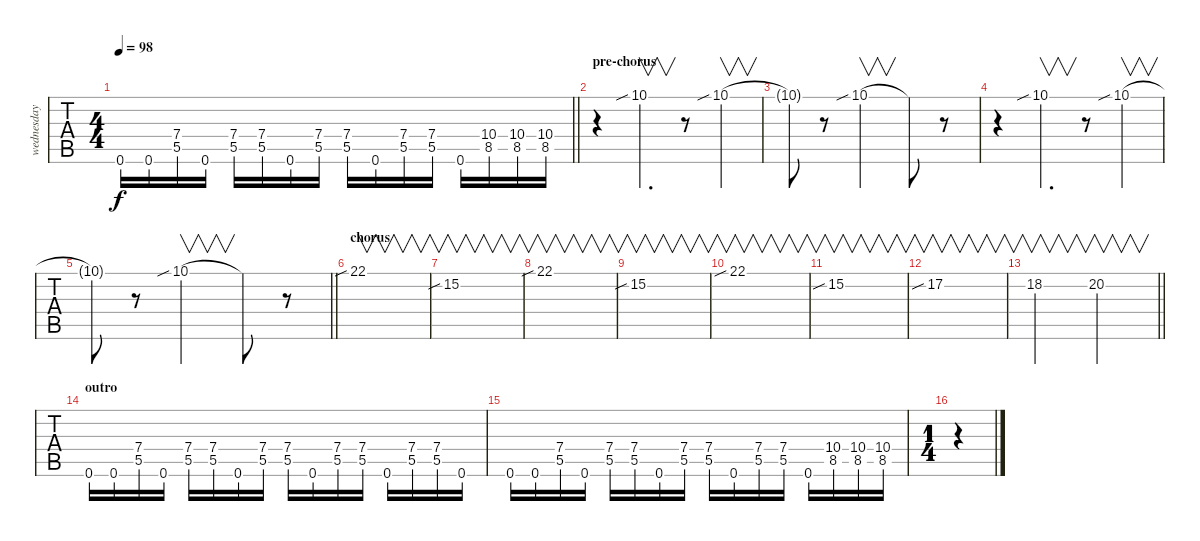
\track ("wednesday 13 - lead guitar" "wednesday ") {instrument distortionguitar}
\staff {tabs}
\tuning (D4 A3 F3 C3 G2 C2) {hide}
\ts (4 4)
\tempo 98
\clef g2
\barLineRight lightlight
\ks c
0.6.16{dy f} 0.6.16 (7.4 5.5).16 0.6.16 (7.4 5.5).16 (7.4 5.5).16 0.6.16 (7.4 5.5).16 (7.4 5.5).16 0.6.16 (7.4 5.5).16 (7.4 5.5).16 0.6.16 (10.4 8.5).16 (10.4 8.5).16 (10.4 8.5).16 |
\section ("" "pre-chorus")
r.4 10.1{sib}.4{v d} r.8 10.1{sib}.4{v} |
10.1{t}.8 r.8 10.1{sib}.2{v} 10.1{t}.8 r.8 |
r.4 10.1{sib}.4{v d} r.8 10.1{sib}.4{v} |
\barLineRight lightlight
10.1{t}.8 r.8 10.1{sib}.2{v} 10.1{t}.8 r.8 |
\section ("" "chorus")
22.1{sib}.1{v ot 8va} |
15.2{sib}.1{v ot 8va} |
22.1{sib}.1{v ot 8va} |
15.2{sib}.1{v ot 8va} |
22.1{sib}.1{v ot 8va} |
15.2{sib}.1{v ot 8va} |
17.2{sib}.1{v ot 8va} |
\barLineRight lightlight
18.2.2{v ot 8va} 20.2.2{v ot 8va} |
\section ("" "outro")
0.6.16 0.6.16 (7.4 5.5).16 0.6.16 (7.4 5.5).16 (7.4 5.5).16 0.6.16 (7.4 5.5).16 (7.4 5.5).16 0.6.16 (7.4 5.5).16 (7.4 5.5).16 0.6.16 (7.4 5.5).16 (7.4 5.5).16 0.6.16 |
0.6.16 0.6.16 (7.4 5.5).16 0.6.16 (7.4 5.5).16 (7.4 5.5).16 0.6.16 (7.4 5.5).16 (7.4 5.5).16 0.6.16 (7.4 5.5).16 (7.4 5.5).16 0.6.16 (10.4 8.5).16 (10.4 8.5).16 (10.4 8.5).16 |
\ts (1 4)
r.4
